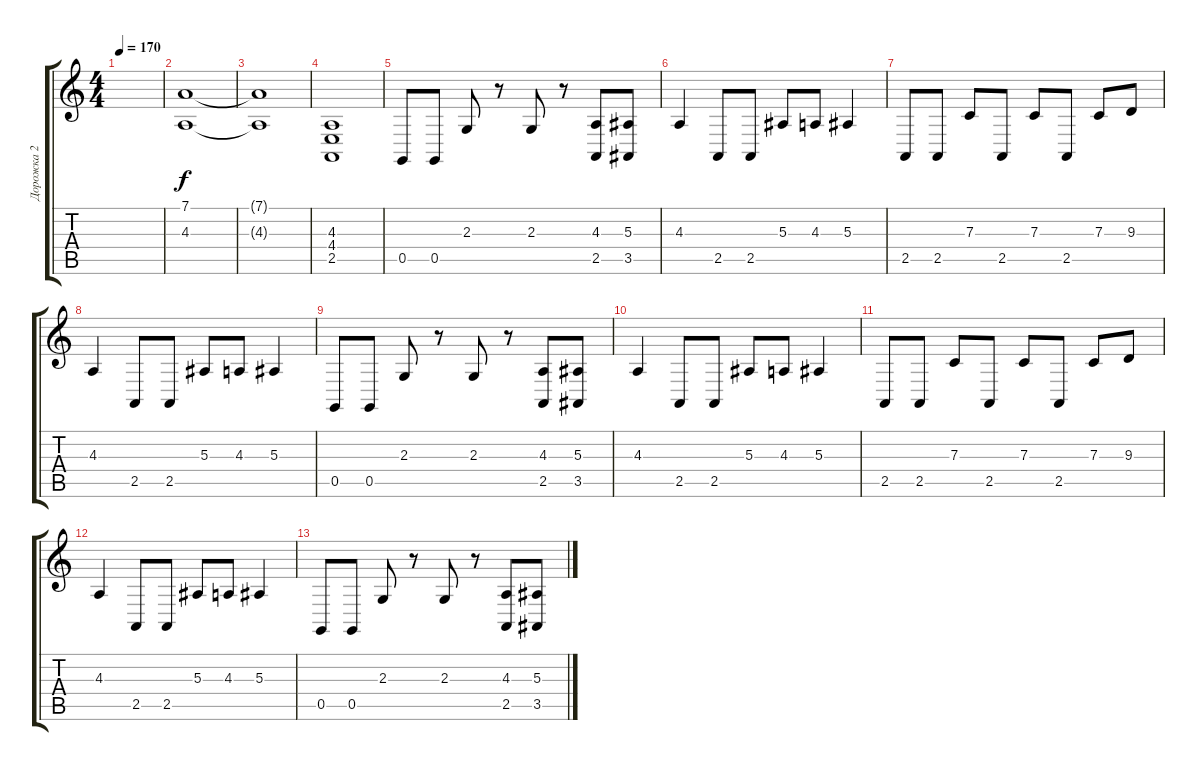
\track ("Дорожка 2" "Дорожка 2") {instrument stringensemble1}
\staff {score tabs}
\tuning (D4 A3 F3 C3 G2 D2) {hide}
\ts (4 4)
\tempo 170
\clef g2
\ks c
|
(7.1 4.3).1 |
(7.1{t} 4.3{t}).1 |
(4.3 4.4 2.5).1 |
0.5.8 0.5.8 2.3.8 r.8 2.3.8 r.8 (4.3 2.5).8 (5.3 3.5).8 |
4.3.4 2.5.8 2.5.8 5.3.8 4.3.8 5.3.4 |
2.5.8 2.5.8 7.3.8 2.5.8 7.3.8 2.5.8 7.3.8 9.3.8 |
4.3.4 2.5.8 2.5.8 5.3.8 4.3.8 5.3.4 |
0.5.8 0.5.8 2.3.8 r.8 2.3.8 r.8 (4.3 2.5).8 (5.3 3.5).8 |
4.3.4 2.5.8 2.5.8 5.3.8 4.3.8 5.3.4 |
2.5.8 2.5.8 7.3.8 2.5.8 7.3.8 2.5.8 7.3.8 9.3.8 |
4.3.4 2.5.8 2.5.8 5.3.8 4.3.8 5.3.4 |
0.5.8 0.5.8 2.3.8 r.8 2.3.8 r.8 (4.3 2.5).8 (5.3 3.5).8
